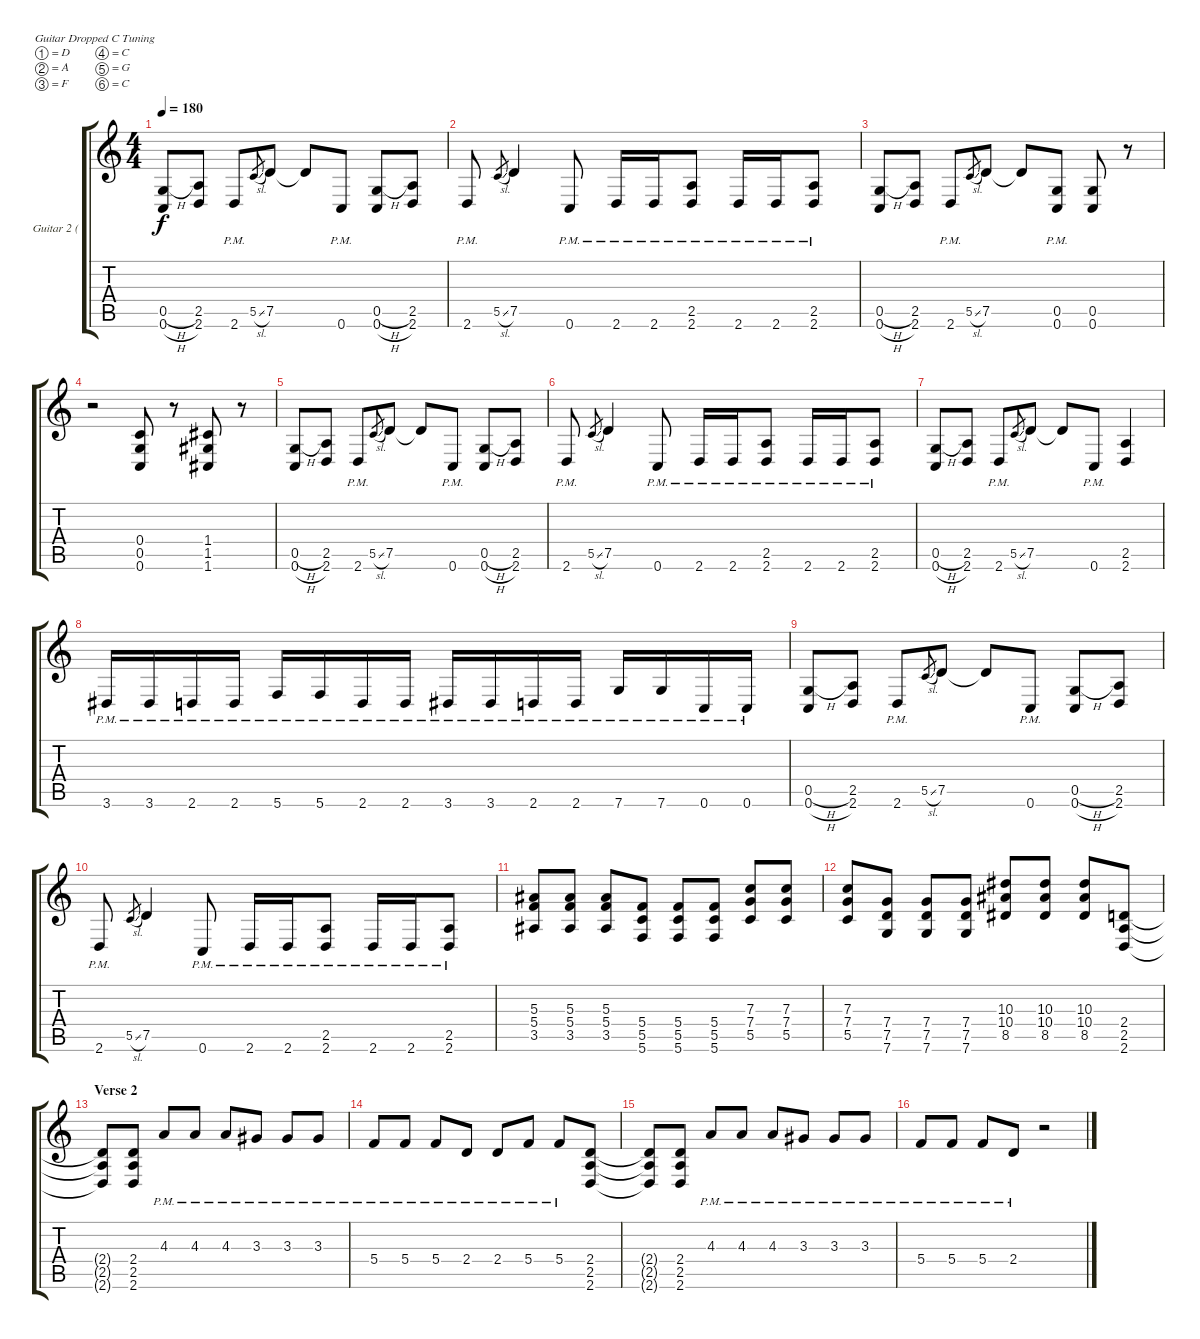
\defaultSystemsLayout 4
\bracketExtendMode groupsimilarinstruments
\firstSystemTrackNameOrientation horizontal
\otherSystemsTrackNameOrientation horizontal
\track ("Guitar 2 (Rhythm) Left" "Guitar 2 (") {instrument distortionguitar}
\staff {score tabs}
\tuning (D4 A3 F3 C3 G2 C2)
\ts (4 4)
\tempo 180
\clef g2
\ks c
(0.6{h} 0.5{h}).8{dy f} (2.6 2.5).8 2.6{pm}.8 5.5{sl}.8{gr} 7.5.8 7.5{t}.8 0.6{pm}.8 (0.6{h} 0.5{h}).8 (2.6 2.5).8 |
2.6{pm}.8 5.5{sl}.8{gr} 7.5.4 0.6{pm}.8 2.6{pm}.16 2.6{pm}.16 (2.6{pm} 2.5{pm}).8 2.6{pm}.16 2.6{pm}.16 (2.6{pm} 2.5{pm}).8 |
(0.6{h} 0.5{h}).8 (2.6 2.5).8 2.6{pm}.8 5.5{sl}.8{gr} 7.5.8 7.5{t}.8 (0.6{pm} 0.5{pm}).8 (0.6 0.5).8 r.8 |
r.2 (0.6 0.5 0.4).8 r.8 (1.6 1.4 1.5).8 r.8 |
(0.6{h} 0.5{h}).8 (2.6 2.5).8 2.6{pm}.8 5.5{sl}.8{gr} 7.5.8 7.5{t}.8 0.6{pm}.8 (0.6{h} 0.5{h}).8 (2.6 2.5).8 |
2.6{pm}.8 5.5{sl}.8{gr} 7.5.4 0.6{pm}.8 2.6{pm}.16 2.6{pm}.16 (2.6{pm} 2.5{pm}).8 2.6{pm}.16 2.6{pm}.16 (2.6{pm} 2.5{pm}).8 |
(0.6{h} 0.5{h}).8 (2.6 2.5).8 2.6{pm}.8 5.5{sl}.8{gr} 7.5.8 7.5{t}.8 0.6{pm}.8 (2.5 2.6).4 |
3.6{pm}.16 3.6{pm}.16 2.6{pm}.16 2.6{pm}.16 5.6{pm}.16 5.6{pm}.16 2.6{pm}.16 2.6{pm}.16 3.6{pm}.16 3.6{pm}.16 2.6{pm}.16 2.6{pm}.16 7.6{pm}.16 7.6{pm}.16 0.6{pm}.16 0.6{pm}.16 |
(0.6{h} 0.5{h}).8 (2.6 2.5).8 2.6{pm}.8 5.5{sl}.8{gr} 7.5.8 7.5{t}.8 0.6{pm}.8 (0.6{h} 0.5{h}).8 (2.6 2.5).8 |
2.6{pm}.8 5.5{sl}.8{gr} 7.5.4 0.6{pm}.8 2.6{pm}.16 2.6{pm}.16 (2.6{pm} 2.5{pm}).8 2.6{pm}.16 2.6{pm}.16 (2.6{pm} 2.5{pm}).8 |
(3.5 5.4 5.3).8 (3.5 5.4 5.3).8 (3.5 5.3 5.4).8 (5.6 5.4 5.5).8 (5.6 5.5 5.4).8 (5.6 5.5 5.4).8 (5.5 7.4 7.3).8 (5.5 7.4 7.3).8 |
(5.5 7.3 7.4).8 (7.6 7.5 7.4).8 (7.6 7.5 7.4).8 (7.6 7.5 7.4).8 (8.5 10.3 10.4).8 (8.5 10.3 10.4).8 (8.5 10.3 10.4).8 (2.6 2.5 2.4).8 |
\section ("" "Verse 2")
(2.5{t} 2.4{t} 2.6{t}).8 (2.6 2.5 2.4).8 4.3{pm}.8 4.3{pm}.8 4.3{pm}.8 3.3{pm}.8 3.3{pm}.8 3.3{pm}.8 |
5.4{pm}.8 5.4{pm}.8 5.4{pm}.8 2.4{pm}.8 2.4{pm}.8 5.4{pm}.8 5.4{pm}.8 (2.4 2.5 2.6).8 |
(2.6{t} 2.5{t} 2.4{t}).8 (2.4 2.5 2.6).8 4.3{pm}.8 4.3{pm}.8 4.3{pm}.8 3.3{pm}.8 3.3{pm}.8 3.3{pm}.8 |
5.4{pm}.8 5.4{pm}.8 5.4{pm}.8 2.4{pm}.8 r.2
